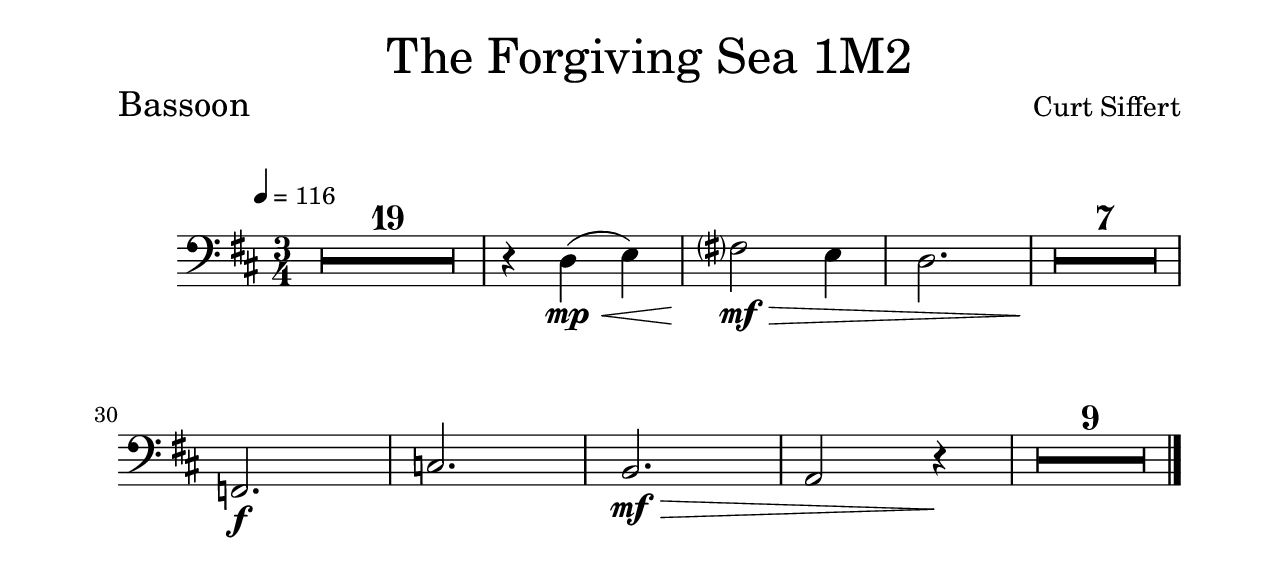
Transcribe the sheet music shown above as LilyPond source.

\version "2.16.0"
\include "english.ly"
\include "../lib/parts.ily"

\paper {
	ragged-last-bottom = ##t
}

\header {
	instrument = "Bassoon"
}

\version "2.24.0"
\include "english.ly"

bassoonNotes = \relative c {

	\time 3/4
	\key d \major
	\clef bass
	\set tieWaitForNote = ##t

	R2.*19 |
	
	r4 d\mp\<( e) |
	\tag #'part { fs?2\mf\>e4 | }
	\tag #'score { fs2\mf\>e4 | }
	d2. |
	
	R2.*7\! |
	
	\tag #'part { \break }
	
	f,2.\f |
	c' |
	b\mf\> |
	a2 r4\! |
	
	R2.*9
		
	\bar "|."
		
}


{ 
	\everyPartScore
	\keepWithTag #'part \bassoonNotes
}
